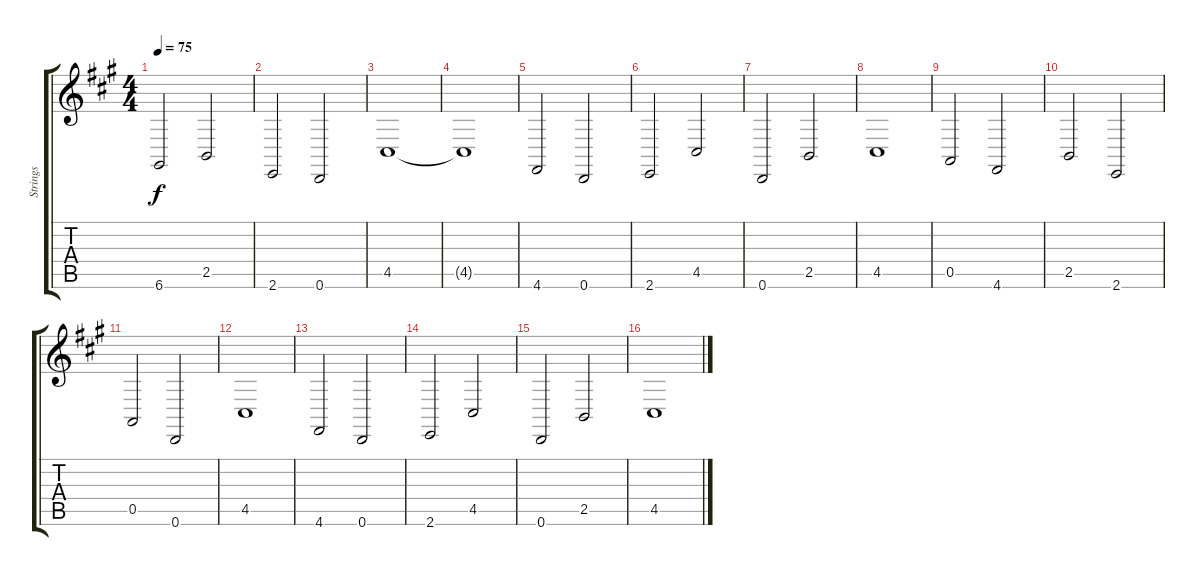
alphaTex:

\track ("Strings" "Strings") {instrument synthstrings1}
\staff {score tabs}
\tuning (E4 B3 G3 D3 A2 D2) {hide}
\ts (4 4)
\tempo 75
\clef g2
\ks f#minor
6.6.2{dy f} 2.5.2 |
2.6.2 0.6.2 |
4.5.1 |
4.5{t}.1 |
4.6.2 0.6.2 |
2.6.2 4.5.2 |
0.6.2 2.5.2 |
4.5.1 |
0.5.2 4.6.2 |
2.5.2 2.6.2 |
0.5.2 0.6.2 |
4.5.1 |
4.6.2 0.6.2 |
2.6.2 4.5.2 |
0.6.2 2.5.2 |
4.5.1
